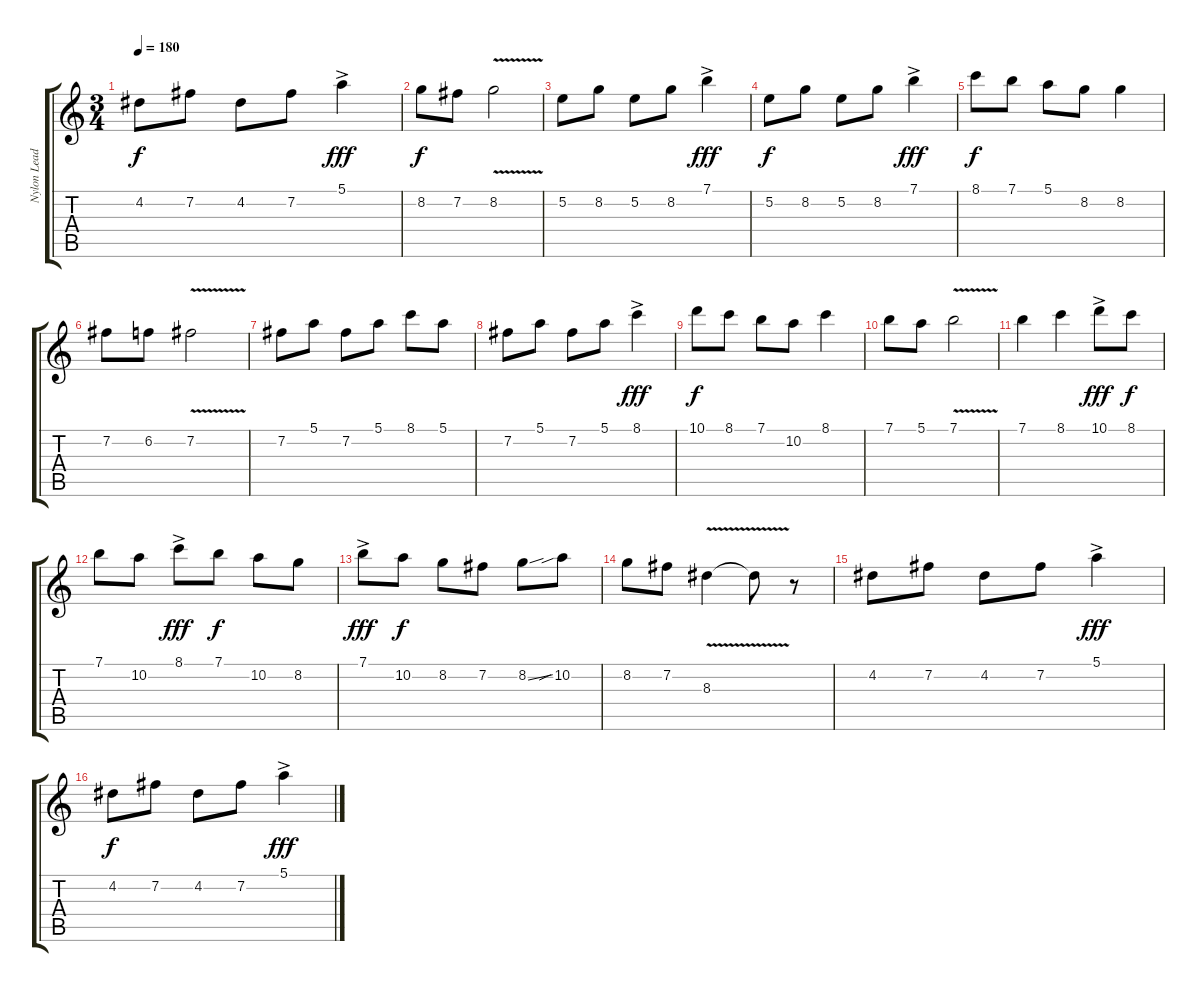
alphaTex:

\track ("Nylon Lead" "Nylon Lead") {instrument acousticguitarnylon}
\staff {score tabs}
\tuning (E4 B3 G3 D3 A2 E2) {hide}
\ts (3 4)
\tempo 180
\clef g2
\ks c
4.2.8{dy f} 7.2.8 4.2.8 7.2.8 5.1{ac}.4{dy fff} |
8.2.8{dy f} 7.2.8 8.2{v}.2 |
5.2.8 8.2.8 5.2.8 8.2.8 7.1{ac}.4{dy fff} |
5.2.8{dy f} 8.2.8 5.2.8 8.2.8 7.1{ac}.4{dy fff} |
8.1.8{dy f} 7.1.8 5.1.8 8.2.8 8.2.4 |
7.2.8 6.2.8 7.2{v}.2 |
7.2.8 5.1.8 7.2.8 5.1.8 8.1.8 5.1.8 |
7.2.8 5.1.8 7.2.8 5.1.8 8.1{ac}.4{dy fff} |
10.1.8{dy f} 8.1.8 7.1.8 10.2.8 8.1.4 |
7.1.8 5.1.8 7.1{v}.2 |
7.1.4 8.1.4 10.1{ac}.8{dy fff} 8.1.8{dy f} |
7.1.8 10.2.8 8.1{ac}.8{dy fff} 7.1.8{dy f} 10.2.8 8.2.8 |
7.1{ac}.8{dy fff} 10.2.8{dy f} 8.2.8 7.2.8 8.2{ss}.8 10.2{sib}.8 |
8.2.8 7.2.8 8.3{v}.4 8.3{t}.8 r.8 |
4.2.8 7.2.8 4.2.8 7.2.8 5.1{ac}.4{dy fff} |
4.2.8{dy f} 7.2.8 4.2.8 7.2.8 5.1{ac}.4{dy fff}
